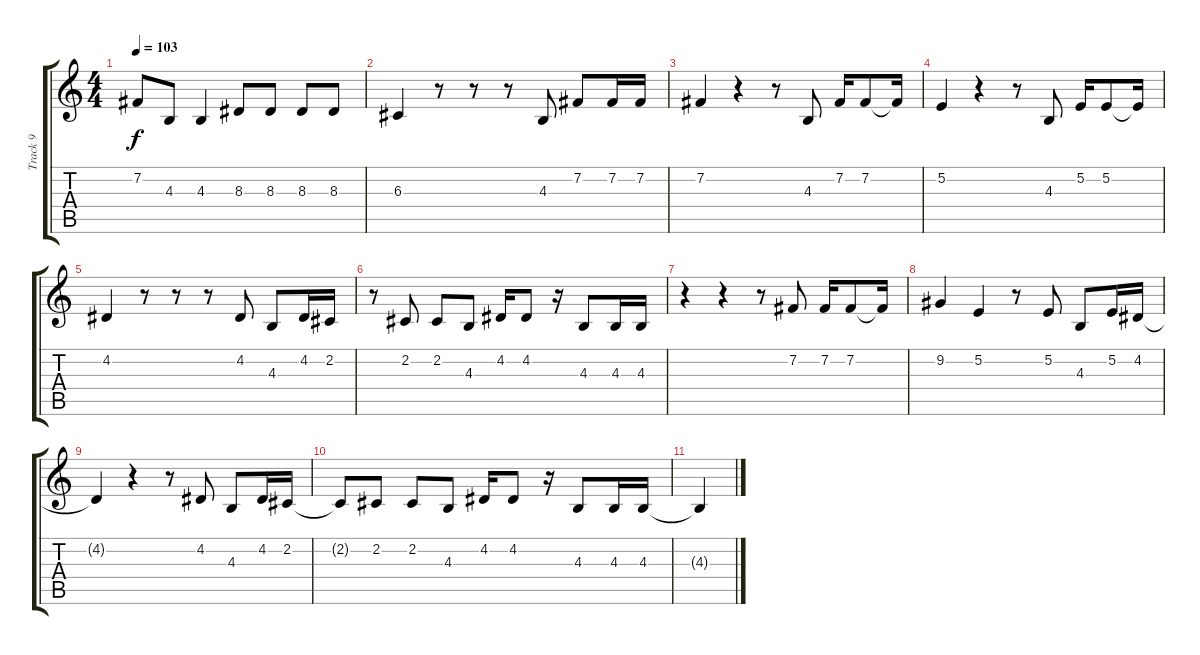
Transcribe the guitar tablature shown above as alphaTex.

\track ("Track 9" "Track 9") {instrument electricgrandpiano}
\staff {score tabs}
\tuning (E4 B3 G3 D3 A2 E2) {hide}
\ts (4 4)
\tempo 103
\clef g2
\ks c
7.2.8{dy f} 4.3.8 4.3.4 8.3.8 8.3.8 8.3.8 8.3.8 |
6.3.4 r.8 r.8 r.8 4.3.8 7.2.8 7.2.16 7.2.16 |
7.2.4 r.4 r.8 4.3.8 7.2.16 7.2.8 7.2{t}.16 |
5.2.4 r.4 r.8 4.3.8 5.2.16 5.2.8 5.2{t}.16 |
4.2.4 r.8 r.8 r.8 4.2.8 4.3.8 4.2.16 2.2.16 |
r.8 2.2.8 2.2.8 4.3.8 4.2.16 4.2.8 r.16 4.3.8 4.3.16 4.3.16 |
r.4 r.4 r.8 7.2.8 7.2.16 7.2.8 7.2{t}.16 |
9.2.4 5.2.4 r.8 5.2.8 4.3.8 5.2.16 4.2.16 |
4.2{t}.4 r.4 r.8 4.2.8 4.3.8 4.2.16 2.2.16 |
2.2{t}.8 2.2.8 2.2.8 4.3.8 4.2.16 4.2.8 r.16 4.3.8 4.3.16 4.3.16 |
4.3{t}.4
